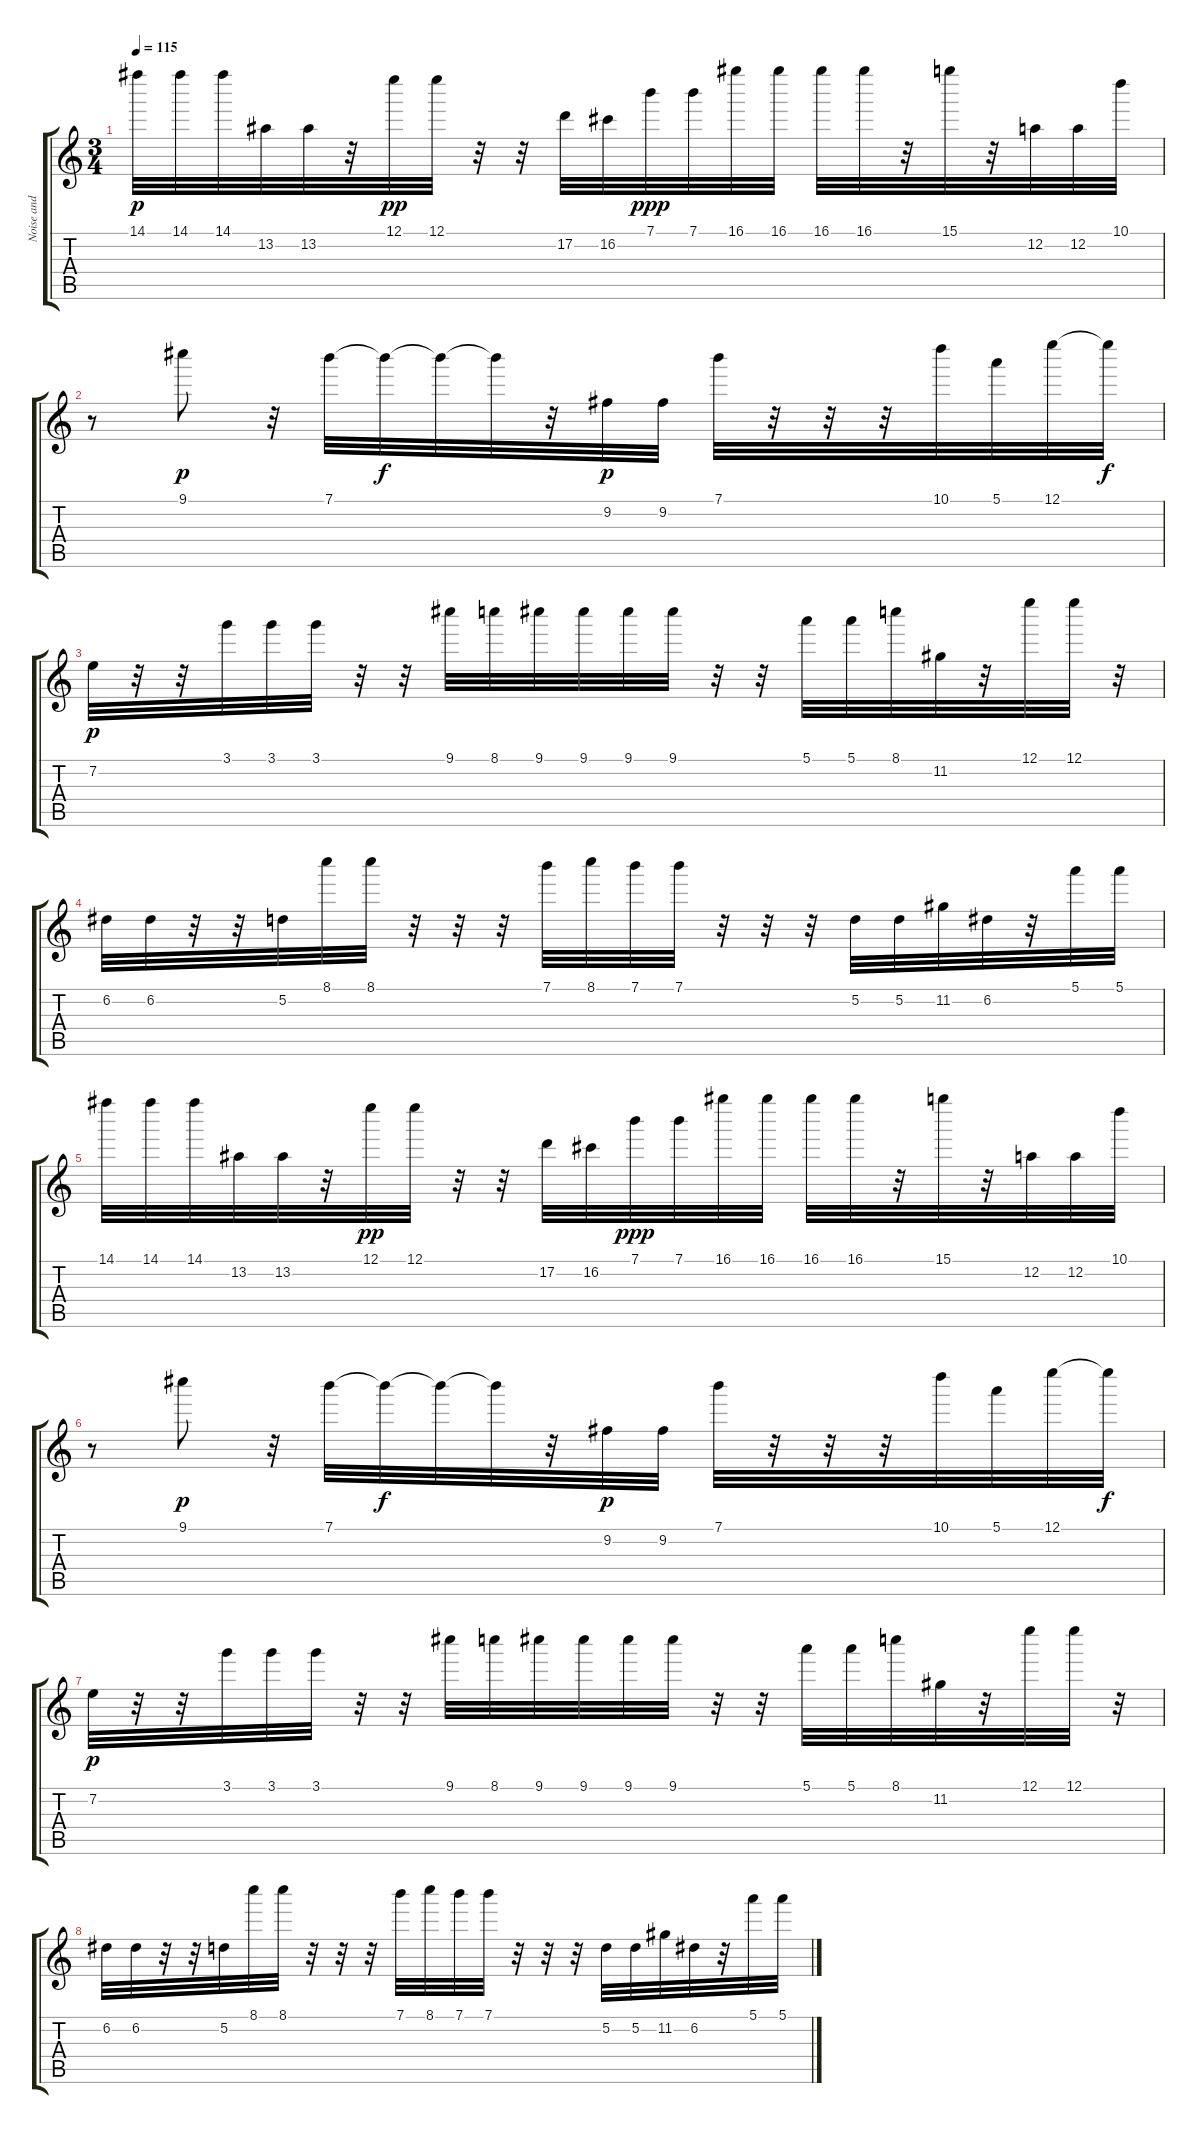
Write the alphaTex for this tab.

\track ("Noise and effects" "Noise and ") {instrument telephonering}
\staff {score tabs}
\tuning (E6 A4 Eb4 D3 A2 E2) {hide}
\ts (3 4)
\tempo 115
\clef g2
\ks c
14.1.32{dy p} 14.1.32 14.1.32 13.2.32 13.2.32 r.32 12.1.32{dy pp} 12.1.32 r.32 r.32 17.2.32 16.2.32 7.1.32{dy ppp} 7.1.32 16.1.32 16.1.32 16.1.32 16.1.32 r.32 15.1.32 r.32 12.2.32 12.2.32 10.1.32 |
r.8 9.1.8{dy p} r.32 7.1.32 7.1{t}.32{dy f} 7.1{t}.32 7.1{t}.32 r.32 9.2.32{dy p} 9.2.32 7.1.32 r.32 r.32 r.32 10.1.32 5.1.32 12.1.32 12.1{t}.32{dy f} |
7.2.32{dy p} r.32 r.32 3.1.32 3.1.32 3.1.32 r.32 r.32 9.1.32 8.1.32 9.1.32 9.1.32 9.1.32 9.1.32 r.32 r.32 5.1.32 5.1.32 8.1.32 11.2.32 r.32 12.1.32 12.1.32 r.32 |
6.2.32 6.2.32 r.32 r.32 5.2.32 8.1.32 8.1.32 r.32 r.32 r.32 7.1.32 8.1.32 7.1.32 7.1.32 r.32 r.32 r.32 5.2.32 5.2.32 11.2.32 6.2.32 r.32 5.1.32 5.1.32 |
14.1.32 14.1.32 14.1.32 13.2.32 13.2.32 r.32 12.1.32{dy pp} 12.1.32 r.32 r.32 17.2.32 16.2.32 7.1.32{dy ppp} 7.1.32 16.1.32 16.1.32 16.1.32 16.1.32 r.32 15.1.32 r.32 12.2.32 12.2.32 10.1.32 |
r.8 9.1.8{dy p} r.32 7.1.32 7.1{t}.32{dy f} 7.1{t}.32 7.1{t}.32 r.32 9.2.32{dy p} 9.2.32 7.1.32 r.32 r.32 r.32 10.1.32 5.1.32 12.1.32 12.1{t}.32{dy f} |
7.2.32{dy p} r.32 r.32 3.1.32 3.1.32 3.1.32 r.32 r.32 9.1.32 8.1.32 9.1.32 9.1.32 9.1.32 9.1.32 r.32 r.32 5.1.32 5.1.32 8.1.32 11.2.32 r.32 12.1.32 12.1.32 r.32 |
6.2.32 6.2.32 r.32 r.32 5.2.32 8.1.32 8.1.32 r.32 r.32 r.32 7.1.32 8.1.32 7.1.32 7.1.32 r.32 r.32 r.32 5.2.32 5.2.32 11.2.32 6.2.32 r.32 5.1.32 5.1.32
